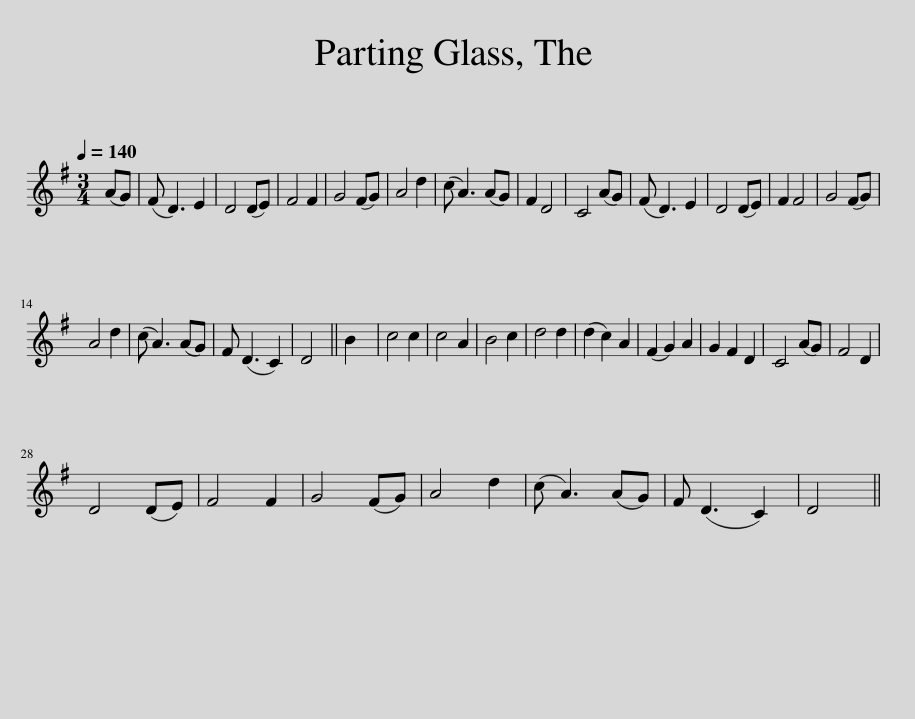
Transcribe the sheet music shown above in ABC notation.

X:1
L:1/8
Q:1/4=140
M:3/4
I:linebreak $
K:G
V:1 treble
V:1
 (AG) | (F D3) E2 | D4 (DE) | F4 F2 | G4 (FG) | %5
 A4 d2 | (c A3) (AG) | F2 D4 | C4 (AG) | (F D3) E2 | %10
 D4 (DE) | F2 F4 | G4 (FG) |$ A4 d2 | (c A3) (AG) | %15
 F (D3 C2) | D4 || B2 | c4 c2 | c4 A2 | %20
 B4 c2 | d4 d2 | (d2 c2) A2 | (F2 G2) A2 | G2 F2 D2 | %25
 C4 (AG) | F4 D2 |$ D4 (DE) | F4 F2 | G4 (FG) | %30
 A4 d2 | (c A3) (AG) | F (D3 C2) | D4 || %34
